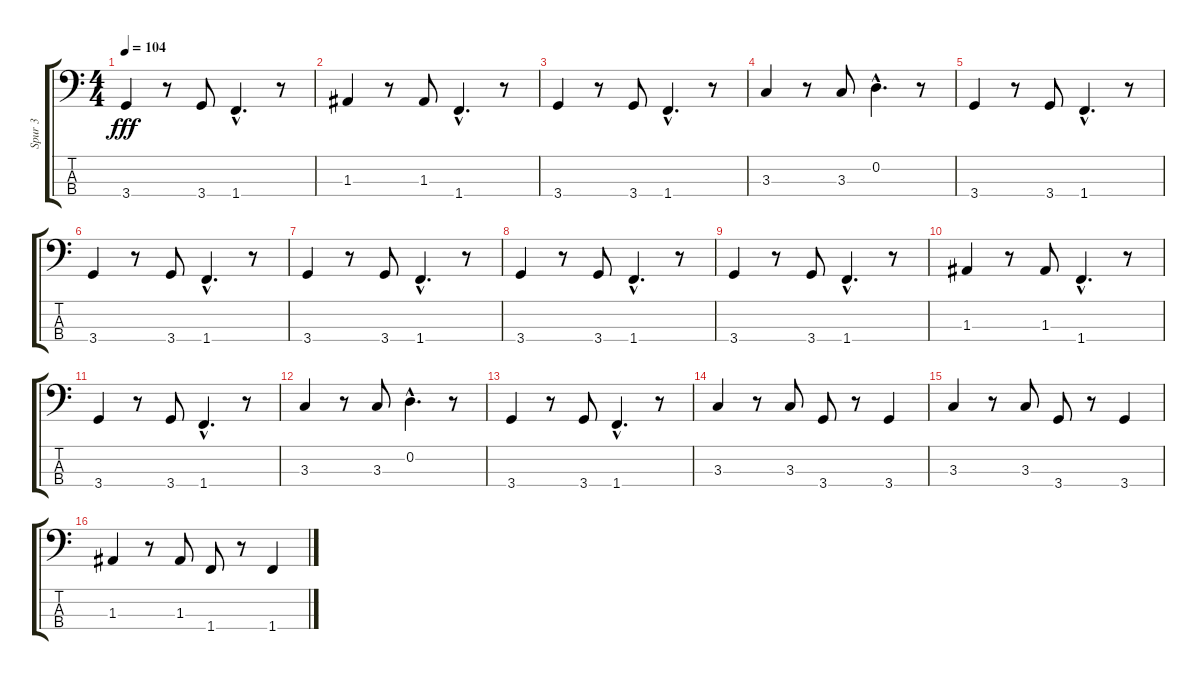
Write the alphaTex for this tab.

\track ("Spur 3" "Spur 3") {instrument fretlessbass}
\staff {score tabs}
\tuning (G2 D2 A1 E1) {hide}
\ts (4 4)
\tempo 104
\clef f4
\ks c
3.4.4{dy fff} r.8 3.4.8 1.4{hac}.4{d} r.8 |
1.3.4 r.8 1.3.8 1.4{hac}.4{d} r.8 |
3.4.4 r.8 3.4.8 1.4{hac}.4{d} r.8 |
3.3.4 r.8 3.3.8 0.2{hac}.4{d} r.8 |
3.4.4 r.8 3.4.8 1.4{hac}.4{d} r.8 |
3.4.4 r.8 3.4.8 1.4{hac}.4{d} r.8 |
3.4.4 r.8 3.4.8 1.4{hac}.4{d} r.8 |
3.4.4 r.8 3.4.8 1.4{hac}.4{d} r.8 |
3.4.4 r.8 3.4.8 1.4{hac}.4{d} r.8 |
1.3.4 r.8 1.3.8 1.4{hac}.4{d} r.8 |
3.4.4 r.8 3.4.8 1.4{hac}.4{d} r.8 |
3.3.4 r.8 3.3.8 0.2{hac}.4{d} r.8 |
3.4.4 r.8 3.4.8 1.4{hac}.4{d} r.8 |
3.3.4 r.8 3.3.8 3.4.8 r.8 3.4.4 |
3.3.4 r.8 3.3.8 3.4.8 r.8 3.4.4 |
1.3.4 r.8 1.3.8 1.4.8 r.8 1.4.4
